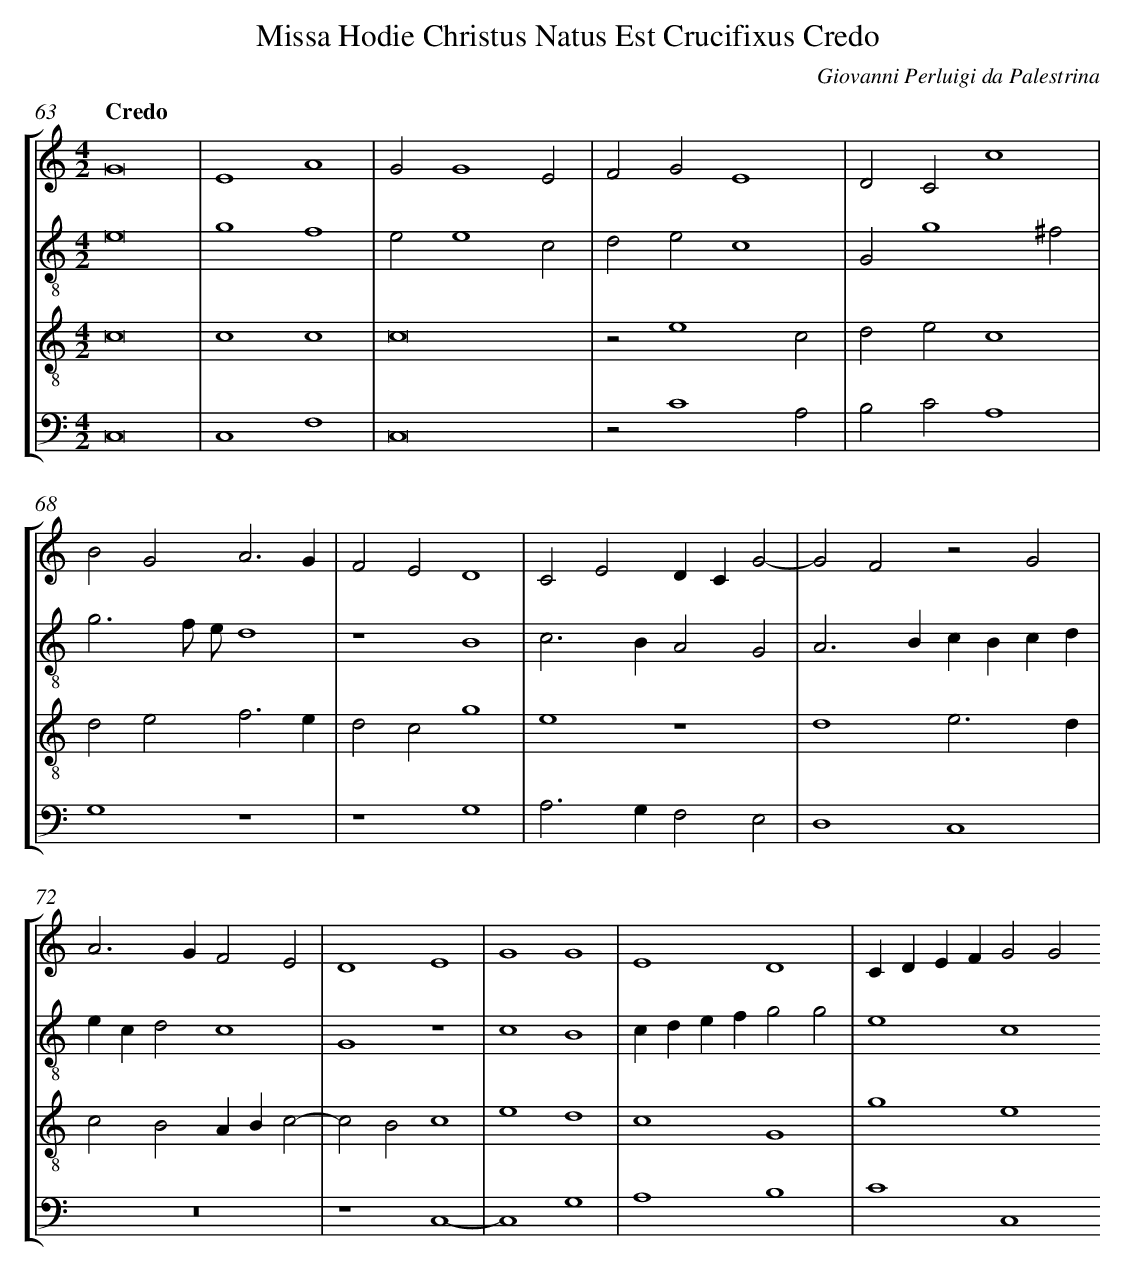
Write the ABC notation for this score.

X:1
T: Missa Hodie Christus Natus Est Crucifixus Credo
C: Giovanni Perluigi da Palestrina
L: 1/4
M: 4/2
Q: "Credo"
%%staves [1 2 3 4]
V: 1 clef=treble
V: 2 clef=treble-8
V: 3 clef=treble-8
V: 4 clef=bass
K: C
[V:1] G8 |
[V:2] e8 |
[V:3] c8 |
[V:4] C,8 |
[V:1] E4A4 |
[V:2] g4f4 |
[V:3] c4c4 |
[V:4] C,4F,4 |
[V:1] G2G4E2 |
[V:2] e2e4c2 |
[V:3] c8 |
[V:4] C,8 |
[V:1] F2G2E4 |
[V:2] d2e2c4 |
[V:3] z2e4c2 |
[V:4] z2C4A,2 |
[V:1] D2C2c4 |
[V:2] G2g4^f2 |
[V:3] d2e2c4 |
[V:4] B,2C2A,4 |
[V:1] B2G2A3G |
[V:2] g3f/ e/d4 |
[V:3] d2e2f3e |
[V:4] G,4z4 |
[V:1] F2E2D4 |
[V:2] z4B4 |
[V:3] d2c2g4 |
[V:4] z4G,4 |
[V:1] C2E2DCG2- |
[V:2] c2>B2A2G2 |
[V:3] e4z4 |
[V:4] A,2>G,2F,2E,2 |
[V:1] G2F2z2G2 |
[V:2] A2>B2cBcd |
[V:3] d4e3d |
[V:4] D,4C,4 |
[V:1] A2>G2F2E2 |
[V:2] ecd2c4 |
[V:3] c2B2ABc2- |
[V:4] z8 |
[V:1] D4E4 |
[V:2] G4z4 |
[V:3] c2B2c4 |
[V:4] z4C,4- |
[V:1] G4G4 |
[V:2] c4B4 |
[V:3] e4d4 |
[V:4] C,4G,4 |
[V:1] E4D4 |
[V:2] cdefg2g2 |
[V:3] c4G4 |
[V:4] A,4B,4 |
[V:1] CDEFG2G2
[V:2] e4c4
[V:3] g4e4
[V:4] C4C,4
